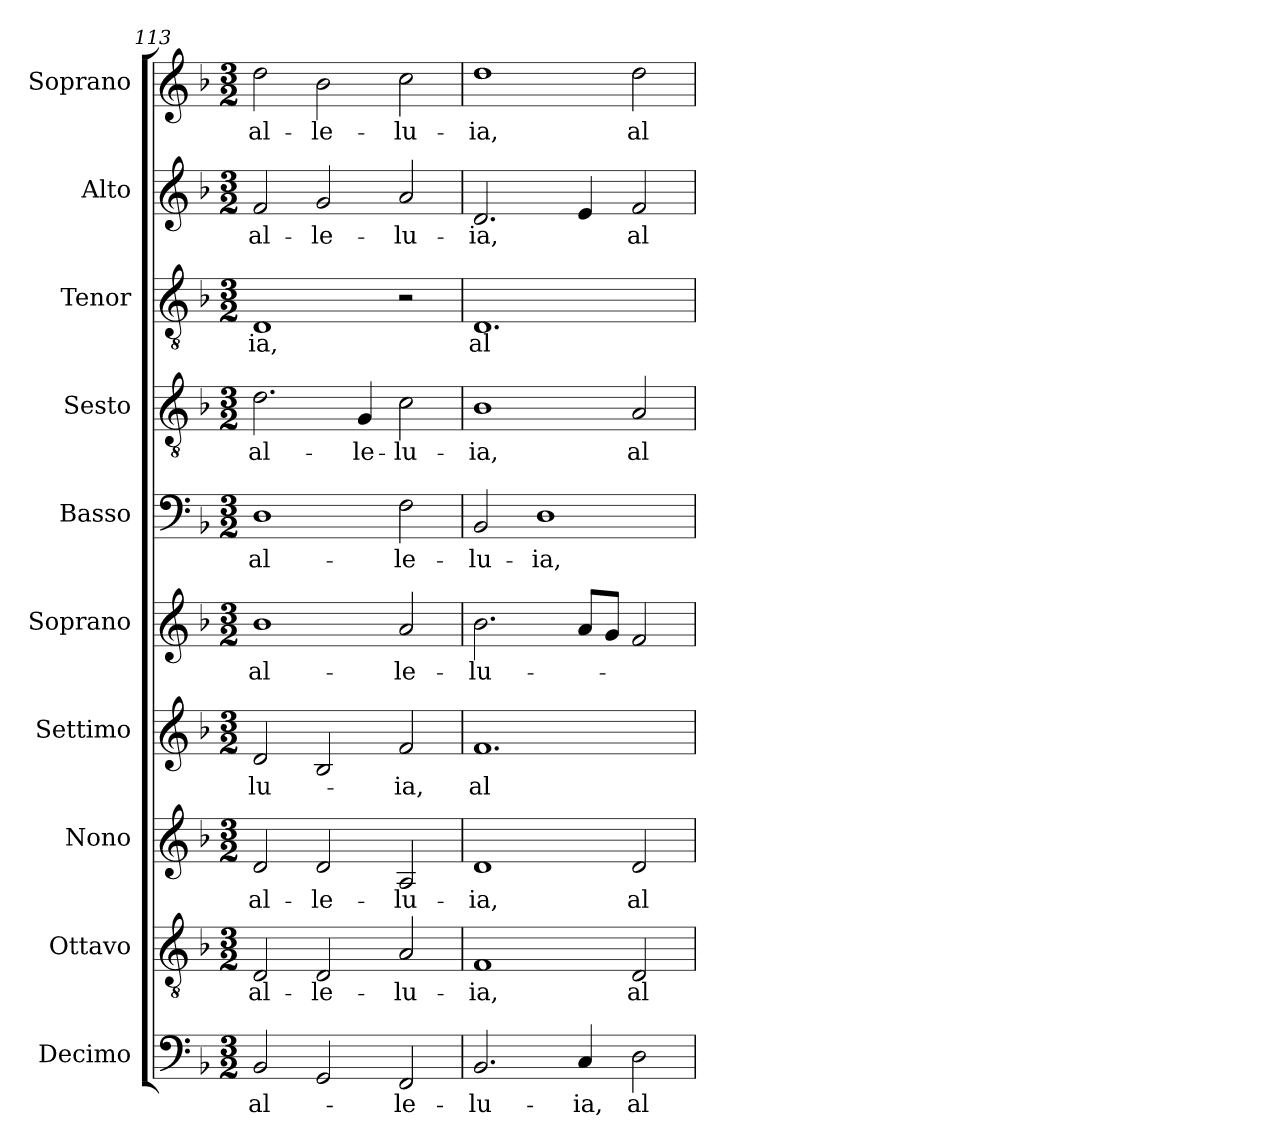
**kern	**text	**kern	**text	**kern	**text	**kern	**text	**kern	**text	**kern	**text	**kern	**text	**kern	**text	**kern	**text	**kern	**text
*part10	*part10	*part9	*part9	*part8	*part8	*part7	*part7	*part6	*part6	*part5	*part5	*part4	*part4	*part3	*part3	*part2	*part2	*part1	*part1
*staff10	*staff10	*staff9	*staff9	*staff8	*staff8	*staff7	*staff7	*staff6	*staff6	*staff5	*staff5	*staff4	*staff4	*staff3	*staff3	*staff2	*staff2	*staff1	*staff1
*I"Decimo	*	*I"Ottavo	*	*I"Nono	*	*I"Settimo	*	*I"Soprano	*	*I"Basso	*	*I"Sesto	*	*I"Tenor	*	*I"Alto	*	*I"Soprano	*
*I'Dc.	*	*I'Ot.	*	*I'N.	*	*I'St.	*	*I'S.	*	*I'B.	*	*I'Ss.	*	*I'T.	*	*I'A.	*	*I'S.	*
*clefF4	*	*clefGv2	*	*clefG2	*	*clefG2	*	*clefG2	*	*clefF4	*	*clefGv2	*	*clefGv2	*	*clefG2	*	*clefG2	*
*	*	*ITrd7c12	*	*	*	*	*	*	*	*	*	*ITrd7c12	*	*ITrd7c12	*	*	*	*	*
*k[b-]	*	*k[b-]	*	*k[b-]	*	*k[b-]	*	*k[b-]	*	*k[b-]	*	*k[b-]	*	*k[b-]	*	*k[b-]	*	*k[b-]	*
*F:	*	*F:	*	*F:	*	*F:	*	*F:	*	*F:	*	*F:	*	*F:	*	*F:	*	*F:	*
*M3/2	*	*M3/2	*	*M3/2	*	*M3/2	*	*M3/2	*	*M3/2	*	*M3/2	*	*M3/2	*	*M3/2	*	*M3/2	*
=113	=113	=113	=113	=113	=113	=113	=113	=113	=113	=113	=113	=113	=113	=113	=113	=113	=113	=113	=113
!	!LO:LY:b:color=#000000	!	!	!	!	!	!	!	!	!	!	!	!	!	!	!	!	!	!
!	!	!	!LO:LY:b:color=#000000	!	!	!	!	!	!	!	!	!	!	!	!	!	!	!	!
!	!	!	!	!	!LO:LY:b:color=#000000	!	!	!	!	!	!	!	!	!	!	!	!	!	!
!	!	!	!	!	!	!	!LO:LY:b:color=#000000	!	!	!	!	!	!	!	!	!	!	!	!
!	!	!	!	!	!	!	!	!	!LO:LY:b:color=#000000	!	!	!	!	!	!	!	!	!	!
!	!	!	!	!	!	!	!	!	!	!	!LO:LY:b:color=#000000	!	!	!	!	!	!	!	!
!	!	!	!	!	!	!	!	!	!	!	!	!	!LO:LY:b:color=#000000	!	!	!	!	!	!
!	!	!	!	!	!	!	!	!	!	!	!	!	!	!	!LO:LY:b:color=#000000	!	!	!	!
!	!	!	!	!	!	!	!	!	!	!	!	!	!	!	!	!	!LO:LY:b:color=#000000	!	!
!	!	!	!	!	!	!	!	!	!	!	!	!	!	!	!	!	!	!	!LO:LY:b:color=#000000
2BB-i/	al-	2DDi/	al-	2di/	al-	2di/	-lu-	1b-i	al-	1Di	al-	2.Di\	al-	1DDi	-ia,	2fi/	al-	2ddi\	al-
!	!	!	!LO:LY:b:color=#000000	!	!	!	!	!	!	!	!	!	!	!	!	!	!	!	!
!	!	!	!	!	!LO:LY:b:color=#000000	!	!	!	!	!	!	!	!	!	!	!	!	!	!
!	!	!	!	!	!	!	!	!	!	!	!	!	!	!	!	!	!LO:LY:b:color=#000000	!	!
!	!	!	!	!	!	!	!	!	!	!	!	!	!	!	!	!	!	!	!LO:LY:b:color=#000000
2GGi/	.	2DDi/	-le-	2di/	-le-	2B-i/	.	.	.	.	.	.	.	.	.	2gi/	-le-	2b-i\	-le-
!	!	!	!	!	!	!	!	!	!	!	!	!	!LO:LY:b:color=#000000	!	!	!	!	!	!
.	.	.	.	.	.	.	.	.	.	.	.	4GGi/	-le-	.	.	.	.	.	.
!	!LO:LY:b:color=#000000	!	!	!	!	!	!	!	!	!	!	!	!	!	!	!	!	!	!
!	!	!	!LO:LY:b:color=#000000	!	!	!	!	!	!	!	!	!	!	!	!	!	!	!	!
!	!	!	!	!	!LO:LY:b:color=#000000	!	!	!	!	!	!	!	!	!	!	!	!	!	!
!	!	!	!	!	!	!	!LO:LY:b:color=#000000	!	!	!	!	!	!	!	!	!	!	!	!
!	!	!	!	!	!	!	!	!	!LO:LY:b:color=#000000	!	!	!	!	!	!	!	!	!	!
!	!	!	!	!	!	!	!	!	!	!	!LO:LY:b:color=#000000	!	!	!	!	!	!	!	!
!	!	!	!	!	!	!	!	!	!	!	!	!	!LO:LY:b:color=#000000	!	!	!	!	!	!
!	!	!	!	!	!	!	!	!	!	!	!	!	!	!	!	!	!LO:LY:b:color=#000000	!	!
!	!	!	!	!	!	!	!	!	!	!	!	!	!	!	!	!	!	!	!LO:LY:b:color=#000000
2FFi/	-le-	2AAi/	-lu-	2Ai/	-lu-	2fi/	-ia,	2ai/	-le-	2Fi\	-le-	2Ci\	-lu-	2r	.	2ai/	-lu-	2cci\	-lu-
=114	=114	=114	=114	=114	=114	=114	=114	=114	=114	=114	=114	=114	=114	=114	=114	=114	=114	=114	=114
!	!LO:LY:b:color=#000000	!	!	!	!	!	!	!	!	!	!	!	!	!	!	!	!	!	!
!	!	!	!LO:LY:b:color=#000000	!	!	!	!	!	!	!	!	!	!	!	!	!	!	!	!
!	!	!	!	!	!LO:LY:b:color=#000000	!	!	!	!	!	!	!	!	!	!	!	!	!	!
!	!	!	!	!	!	!	!LO:LY:b:color=#000000	!	!	!	!	!	!	!	!	!	!	!	!
!	!	!	!	!	!	!	!	!	!LO:LY:b:color=#000000	!	!	!	!	!	!	!	!	!	!
!	!	!	!	!	!	!	!	!	!	!	!LO:LY:b:color=#000000	!	!	!	!	!	!	!	!
!	!	!	!	!	!	!	!	!	!	!	!	!	!LO:LY:b:color=#000000	!	!	!	!	!	!
!	!	!	!	!	!	!	!	!	!	!	!	!	!	!	!LO:LY:b:color=#000000	!	!	!	!
!	!	!	!	!	!	!	!	!	!	!	!	!	!	!	!	!	!LO:LY:b:color=#000000	!	!
!	!	!	!	!	!	!	!	!	!	!	!	!	!	!	!	!	!	!	!LO:LY:b:color=#000000
2.BB-i/	-lu-	1FFi	-ia,	1di	-ia,	1.fi	al-	2.b-i\	-lu-	2BB-i/	-lu-	1BB-i	-ia,	1.DDi	al-	2.di/	-ia,	1ddi	-ia,
!	!	!	!	!	!	!	!	!	!	!	!LO:LY:b:color=#000000	!	!	!	!	!	!	!	!
.	.	.	.	.	.	.	.	.	.	1Di	-ia,	.	.	.	.	.	.	.	.
!	!LO:LY:b:color=#000000	!	!	!	!	!	!	!	!	!	!	!	!	!	!	!	!	!	!
4Ci/	-ia,	.	.	.	.	.	.	8ai/L	.	.	.	.	.	.	.	4ei/	.	.	.
.	.	.	.	.	.	.	.	8gi/J	.	.	.	.	.	.	.	.	.	.	.
!	!LO:LY:b:color=#000000	!	!	!	!	!	!	!	!	!	!	!	!	!	!	!	!	!	!
!	!	!	!LO:LY:b:color=#000000	!	!	!	!	!	!	!	!	!	!	!	!	!	!	!	!
!	!	!	!	!	!LO:LY:b:color=#000000	!	!	!	!	!	!	!	!	!	!	!	!	!	!
!	!	!	!	!	!	!	!	!	!	!	!	!	!LO:LY:b:color=#000000	!	!	!	!	!	!
!	!	!	!	!	!	!	!	!	!	!	!	!	!	!	!	!	!LO:LY:b:color=#000000	!	!
!	!	!	!	!	!	!	!	!	!	!	!	!	!	!	!	!	!	!	!LO:LY:b:color=#000000
2Di\	al-	2DDi/	al-	2di/	al-	.	.	2fi/	.	.	.	2AAi/	al-	.	.	2fi/	al-	2ddi\	al-
=	=	=	=	=	=	=	=	=	=	=	=	=	=	=	=	=	=	=	=
*-	*-	*-	*-	*-	*-	*-	*-	*-	*-	*-	*-	*-	*-	*-	*-	*-	*-	*-	*-
